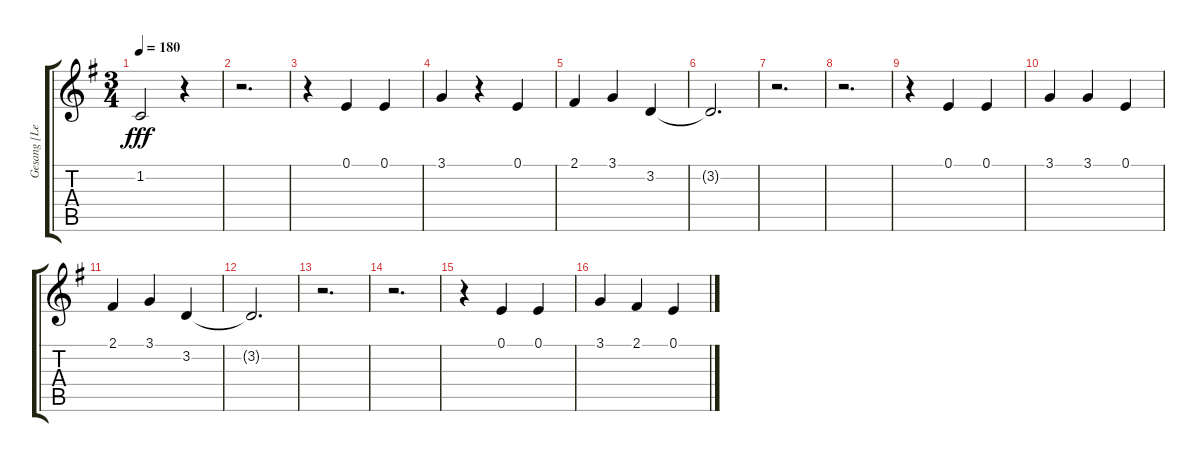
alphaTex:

\track ("Gesang [Lead/Rod]" "Gesang [Le") {instrument bassoon}
\staff {score tabs}
\tuning (E4 B3 G3 D3 A2 E2) {hide}
\ts (3 4)
\tempo 180
\clef g2
\ks eminor
1.2{t}.2{dy fff} r.4 |
r.2{d} |
r.4 0.1.4 0.1.4 |
3.1.4 r.4 0.1.4 |
2.1.4 3.1.4 3.2.4 |
3.2{t}.2{d} |
r.2{d} |
r.2{d} |
r.4 0.1.4 0.1.4 |
3.1.4 3.1.4 0.1.4 |
2.1.4 3.1.4 3.2.4 |
3.2{t}.2{d} |
r.2{d} |
r.2{d} |
r.4 0.1.4 0.1.4 |
3.1.4 2.1.4 0.1.4
